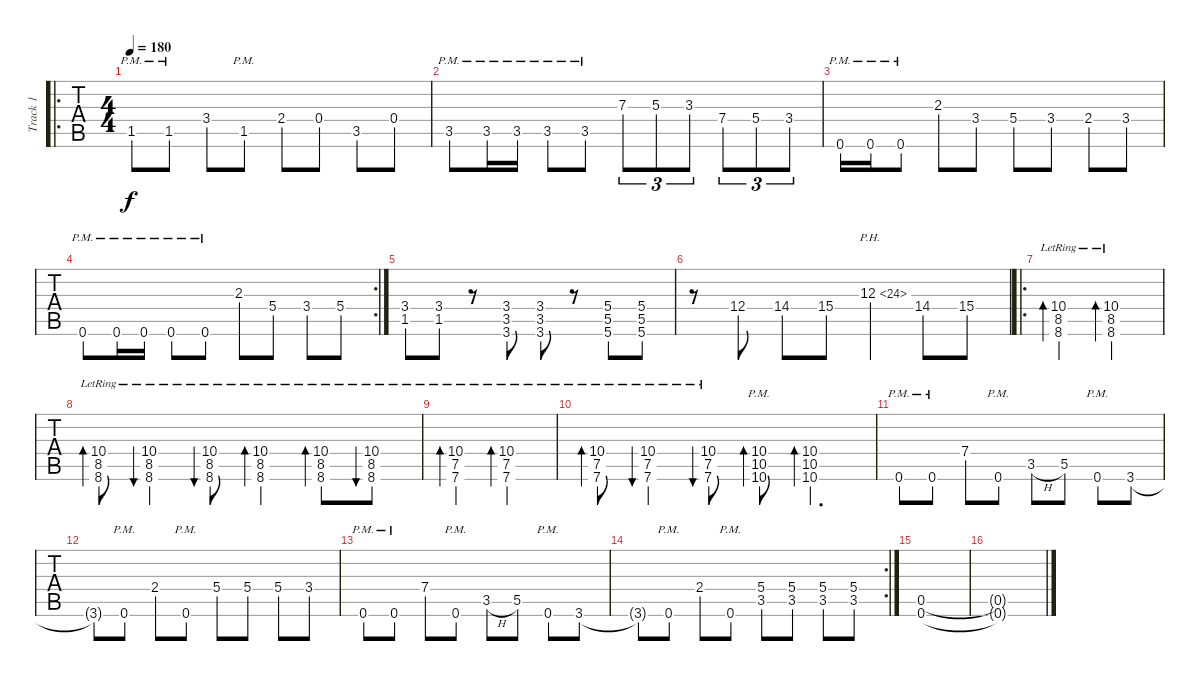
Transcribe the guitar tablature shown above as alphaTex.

\track ("Track 1" "Track 1") {instrument distortionguitar}
\staff {tabs}
\tuning (Eb4 Bb3 Gb3 Db3 Ab2 Db2) {hide}
\ro
\ts (4 4)
\tempo 180
\clef g2
\ks db
1.5{pm}.8{dy f} 1.5{pm}.8 3.4.8 1.5{pm}.8 2.4.8 0.4.8 3.5.8 0.4.8 |
3.5{pm}.8 3.5{pm}.16 3.5{pm}.16 3.5{pm}.8 3.5{pm}.8 7.3.8{tu (3 2)} 5.3.8{tu (3 2)} 3.3.8{tu (3 2)} 7.4.8{tu (3 2)} 5.4.8{tu (3 2)} 3.4.8{tu (3 2)} |
0.6{pm}.16 0.6{pm}.16 0.6{pm}.8 2.3.8 3.4.8 5.4.8 3.4.8 2.4.8 3.4.8 |
\rc 2
0.6{pm}.8 0.6{pm}.16 0.6{pm}.16 0.6{pm}.8 0.6{pm}.8 2.3.8 5.4.8 3.4.8 5.4.8 |
(3.4 1.5).8 (3.4 1.5).8 r.8 (3.4 3.5 3.6).8 (3.4 3.5 3.6).8 r.8 (5.4 5.5 5.6).8 (5.4 5.5 5.6).8 |
r.8 12.4.8 14.4.8 15.4.8 12.3{ph 12}.4 14.4.8 15.4.8 |
\ro
(10.4{lr} 8.5{lr} 8.6{lr}).2{bd 60} (10.4{lr} 8.5{lr} 8.6{lr}).2{bd 60} |
(10.4{lr} 8.5{lr} 8.6{lr}).8{bd 60} (10.4{lr} 8.5{lr} 8.6{lr}).4{bu 60} (10.4{lr} 8.5{lr} 8.6{lr}).8{bu 60} (10.4{lr} 8.5{lr} 8.6{lr}).4{bd 60} (10.4{lr} 8.5{lr} 8.6{lr}).8{bd 60} (10.4{lr} 8.5{lr} 8.6{lr}).8{bu 60} |
(10.4{lr} 7.5{lr} 7.6{lr}).2{bd 60} (10.4{lr} 7.5{lr} 7.6{lr}).2{bd 60} |
(10.4{lr} 7.5{lr} 7.6{lr}).8{bd 60} (10.4{lr} 7.5{lr} 7.6{lr}).4{bu 60} (10.4{lr} 7.5{lr} 7.6{lr}).8{bu 60} (10.4{pm} 10.5{pm} 10.6{pm}).8{bd 60} (10.4 10.5 10.6).4{d bd 60} |
0.6{pm}.8 0.6{pm}.8 7.4.8 0.6{pm}.8 3.5{h}.8 5.5.8 0.6{pm}.8 3.6.8 |
3.6{t}.8 0.6{pm}.8 2.4.8 0.6{pm}.8 5.4.8 5.4.8 5.4.8 3.4.8 |
0.6{pm}.8 0.6{pm}.8 7.4.8 0.6{pm}.8 3.5{h}.8 5.5.8 0.6{pm}.8 3.6.8 |
\rc 2
3.6{t}.8 0.6{pm}.8 2.4.8 0.6{pm}.8 (5.4 3.5).8 (5.4 3.5).8 (5.4 3.5).8 (5.4 3.5).8 |
(0.5 0.6).1 |
(0.5{t} 0.6{t}).1
